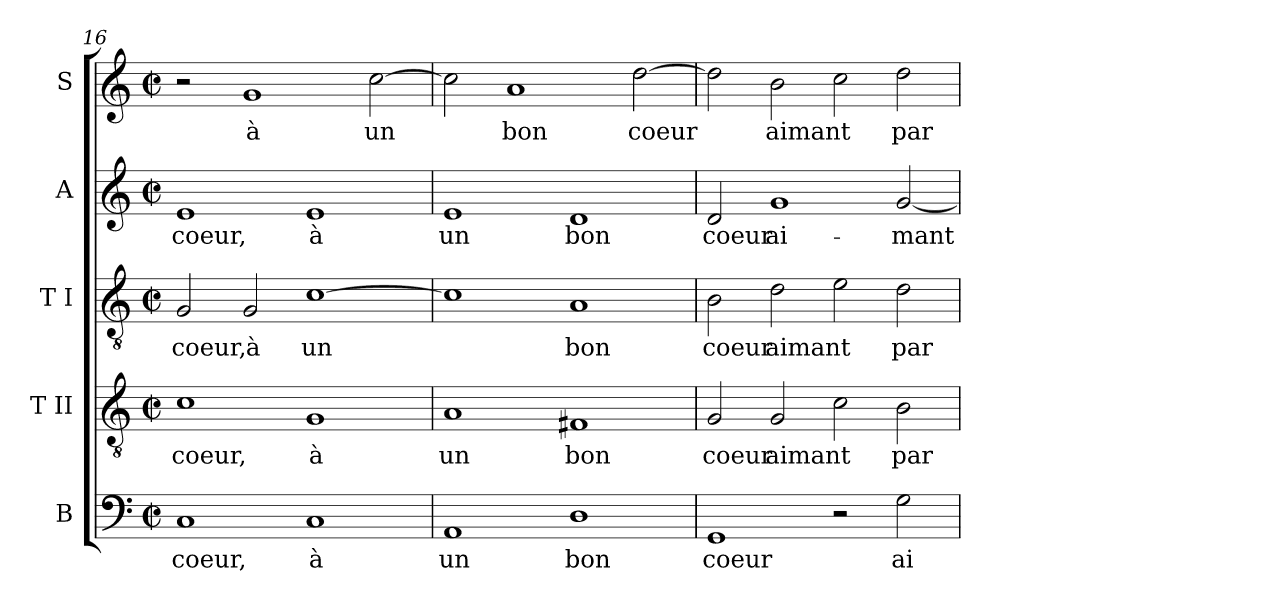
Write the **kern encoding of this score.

**kern	**text	**kern	**text	**kern	**text	**kern	**text	**kern	**text
*part5	*part5	*part4	*part4	*part3	*part3	*part2	*part2	*part1	*part1
*staff5	*staff5	*staff4	*staff4	*staff3	*staff3	*staff2	*staff2	*staff1	*staff1
*I"B	*	*I"T II	*	*I"T I	*	*I"A	*	*I"S	*
*clefF4	*	*clefGv2	*	*clefGv2	*	*clefG2	*	*clefG2	*
*M2/2	*	*M2/2	*	*M2/2	*	*M2/2	*	*M2/2	*
*met(c|)	*	*met(c|)	*	*met(c|)	*	*met(c|)	*	*met(c|)	*
=16	=16	=16	=16	=16	=16	=16	=16	=16	=16
!	!LO:LY:b:cj	!	!LO:LY:b:cj	!	!LO:LY:b:cj	!	!LO:LY:b:cj	!	!
1C	coeur,	1c	coeur,	2G/	coeur,	1e	coeur,	2r	.
!	!	!	!	!	!LO:LY:b:cj	!	!	!	!LO:LY:b:cj
.	.	.	.	2G/	à	.	.	1g	à
!	!LO:LY:b:cj	!	!LO:LY:b:cj	!	!LO:LY:b:cj	!	!LO:LY:b:cj	!	!
1C	à	1G	à	[>1c	un	1e	à	.	.
!	!	!	!	!	!	!	!	!	!LO:LY:b
.	.	.	.	.	.	.	.	[>2cc\	un
=17	=17	=17	=17	=17	=17	=17	=17	=17	=17
!	!LO:LY:b:cj	!	!LO:LY:b:cj	!	!	!	!LO:LY:b:cj	!	!
1AA	un	1A	un	1c]	.	1e	un	2cc\]	.
!	!	!	!	!	!	!	!	!	!LO:LY:b:cj
.	.	.	.	.	.	.	.	1a	bon
!	!LO:LY:b:cj	!	!LO:LY:b:cj	!	!LO:LY:b:cj	!	!LO:LY:b:cj	!	!
1D	bon	1F#X	bon	1A	bon	1d	bon	.	.
!	!	!	!	!	!	!	!	!	!LO:LY:b
.	.	.	.	.	.	.	.	[>2dd\	coeur
!!LO:PB:g=z
=18	=18	=18	=18	=18	=18	=18	=18	=18	=18
!	!LO:LY:b:cj	!	!LO:LY:b:cj	!	!LO:LY:b:cj	!	!LO:LY:b:cj	!	!
1GG	coeur	2G/	coeur	2B\	coeur	2d/	coeur	2dd\]	.
!	!	!	!LO:LY:b	!	!LO:LY:b	!	!LO:LY:b:cj	!	!LO:LY:b
.	.	2G/	aimant	2d\	aimant	1g	ai-	2b\	aimant
2r	.	2c\	.	2e\	.	.	.	2cc\	.
!	!LO:LY:b:cj	!	!LO:LY:b:cj	!	!LO:LY:b:cj	!	!LO:LY:b	!	!LO:LY:b:cj
2G\	ai	2B\	par	2d\	par	[<2g/	-mant	2dd\	par-
=	=	=	=	=	=	=	=	=	=
*-	*-	*-	*-	*-	*-	*-	*-	*-	*-
